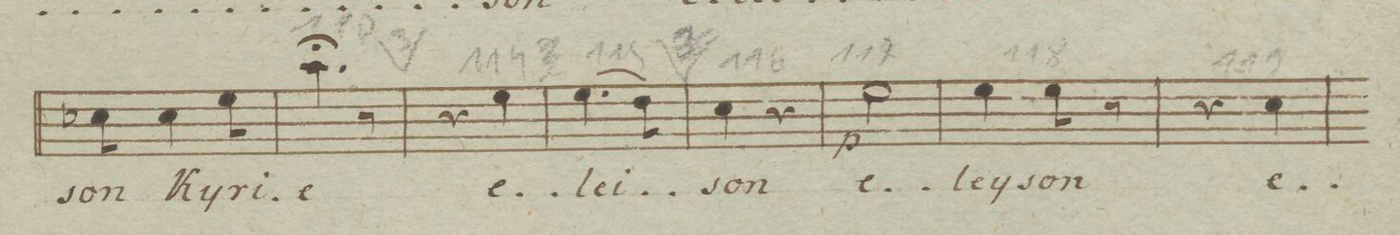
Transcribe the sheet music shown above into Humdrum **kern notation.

**kern	**text	**dynam
*I"Alto.	*	*
*clefC3	*	*
*k[b-e-]	*	*
*M2/4	*	*
8d-X\	-son	.
4d-\	Ky-	.
8f\	-ri-	.
=107	=107	=107
4.b-;\	-e	.
8r	.	.
=108	=108	=108
4r	.	.
4f\	e-	.
=109	=109	=109
(4.f\	-lei-	.
8e-\)	.	.
=110	=110	=110
4d\	-son	.
4r	.	.
=111	=111	=111
2f\	e-	p
=112	=112	=112
4f\	-ley-	.
8f\	-son	.
8r	.	.
=113	=113	=113
4r	.	.
4d\	e-	.
=114	=114	=114
*-	*-	*-
